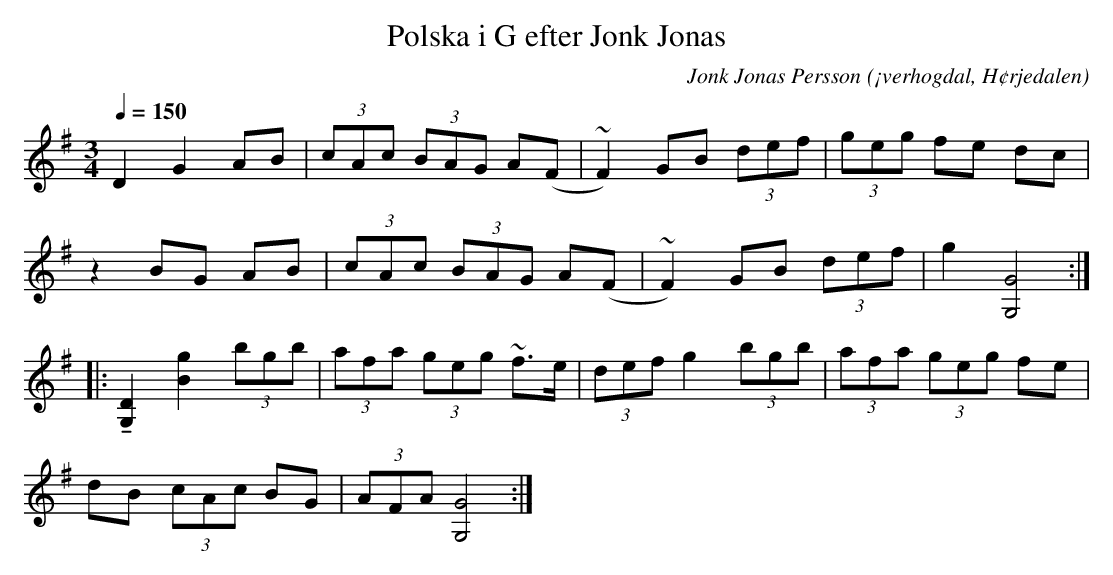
X:1
T:Polska i G efter Jonk Jonas
O:¡verhogdal, H¢rjedalen
Q:1/4=150
M:3/4
C:Jonk Jonas Persson
K:G
D2 G2 AB | (3cAc (3BAG A(F | ~F2) GB (3def | (3geg fe dc |
z2 BG AB | (3cAc (3BAG A(F | ~F2) GB (3def | g2 [G4G,4] ::
!tenuto![D2G,2] [g2B2] (3bgb | (3afa (3geg ~f>e | (3def g2 (3bgb | (3afa (3geg fe |
dB (3cAc BG | (3AFA [G4G,4] :|
